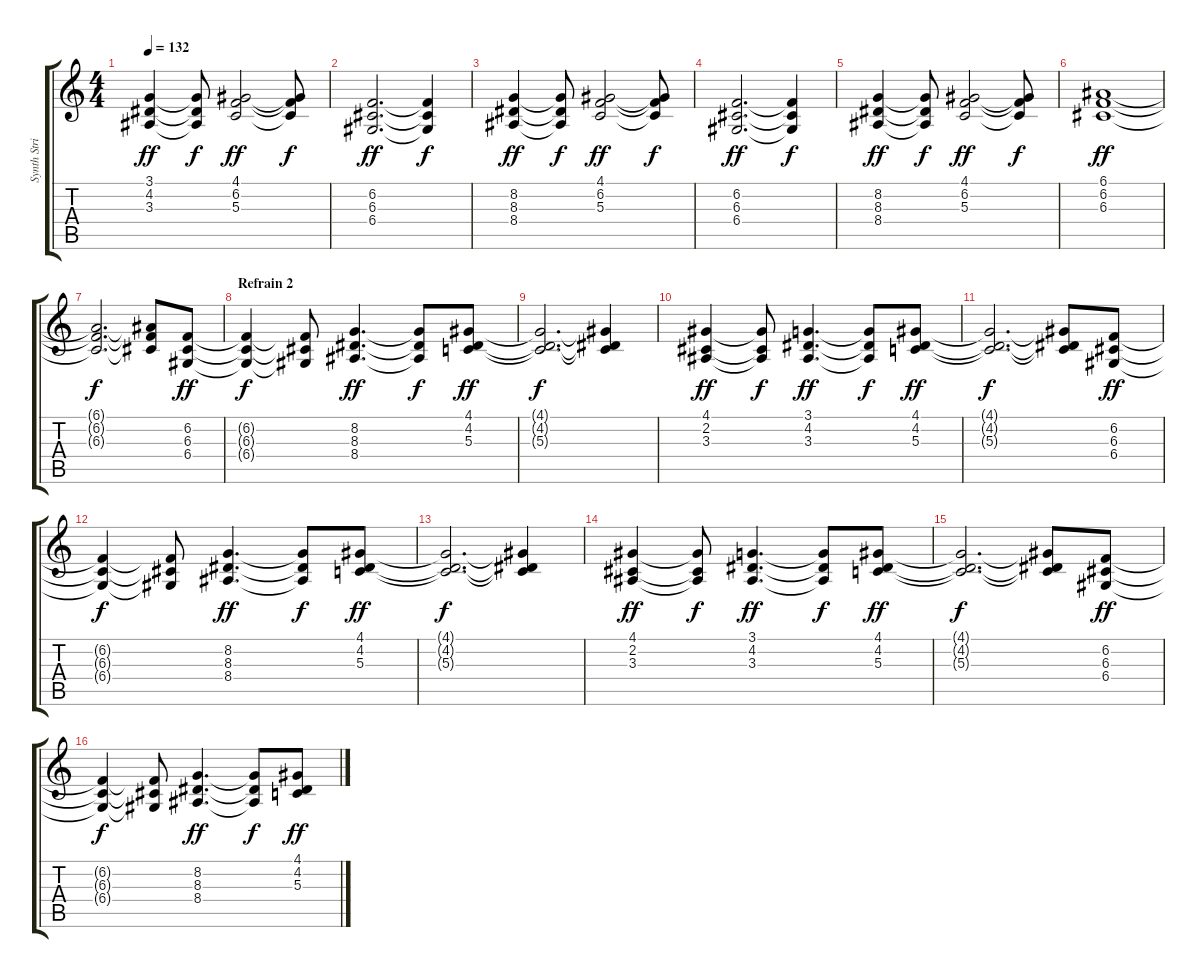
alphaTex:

\track ("Synth Strings" "Synth Stri") {instrument synthstrings1}
\staff {score tabs}
\tuning (E4 B3 G3 D3 A2 E2) {hide}
\ts (4 4)
\tempo 132
\clef g2
\ks c
(3.1 4.2 3.3).4{dy ff} (3.1{t} 4.2{t} 3.3{t}).8{dy f} (4.1 6.2 5.3).2{dy ff} (4.1{t} 6.2{t} 5.3{t}).8{dy f} |
(6.2 6.3 6.4).2{d dy ff} (6.2{t} 6.3{t} 6.4{t}).4{dy f} |
(8.2 8.3 8.4).4{dy ff} (8.2{t} 8.3{t} 8.4{t}).8{dy f} (4.1 6.2 5.3).2{dy ff} (4.1{t} 6.2{t} 5.3{t}).8{dy f} |
(6.2 6.3 6.4).2{d dy ff} (6.2{t} 6.3{t} 6.4{t}).4{dy f} |
(8.2 8.3 8.4).4{dy ff} (8.2{t} 8.3{t} 8.4{t}).8{dy f} (4.1 6.2 5.3).2{dy ff} (4.1{t} 6.2{t} 5.3{t}).8{dy f} |
(6.1 6.2 6.3).1{dy ff} |
(6.1{t} 6.2{t} 6.3{t}).2{d dy f} (6.1{t} 6.2{t} 6.3{t}).8 (6.2 6.3 6.4).8{dy ff} |
\section ("" "Refrain 2")
(6.2{t} 6.3{t} 6.4{t}).4{dy f} (6.2{t} 6.3{t} 6.4{t}).8 (8.2 8.3 8.4).4{d dy ff} (8.2{t} 8.3{t} 8.4{t}).8{dy f} (4.1 4.2 5.3).8{dy ff} |
(4.1{t} 4.2{t} 5.3{t}).2{d dy f} (4.1{t} 4.2{t} 5.3{t}).4 |
(4.1 2.2 3.3).4{dy ff} (4.1{t} 2.2{t} 3.3{t}).8{dy f} (3.1 4.2 3.3).4{d dy ff} (3.1{t} 4.2{t} 3.3{t}).8{dy f} (4.1 4.2 5.3).8{dy ff} |
(4.1{t} 4.2{t} 5.3{t}).2{d dy f} (4.1{t} 4.2{t} 5.3{t}).8 (6.2 6.3 6.4).8{dy ff} |
(6.2{t} 6.3{t} 6.4{t}).4{dy f} (6.2{t} 6.3{t} 6.4{t}).8 (8.2 8.3 8.4).4{d dy ff} (8.2{t} 8.3{t} 8.4{t}).8{dy f} (4.1 4.2 5.3).8{dy ff} |
(4.1{t} 4.2{t} 5.3{t}).2{d dy f} (4.1{t} 4.2{t} 5.3{t}).4 |
(4.1 2.2 3.3).4{dy ff} (4.1{t} 2.2{t} 3.3{t}).8{dy f} (3.1 4.2 3.3).4{d dy ff} (3.1{t} 4.2{t} 3.3{t}).8{dy f} (4.1 4.2 5.3).8{dy ff} |
(4.1{t} 4.2{t} 5.3{t}).2{d dy f} (4.1{t} 4.2{t} 5.3{t}).8 (6.2 6.3 6.4).8{dy ff} |
(6.2{t} 6.3{t} 6.4{t}).4{dy f} (6.2{t} 6.3{t} 6.4{t}).8 (8.2 8.3 8.4).4{d dy ff} (8.2{t} 8.3{t} 8.4{t}).8{dy f} (4.1 4.2 5.3).8{dy ff}
